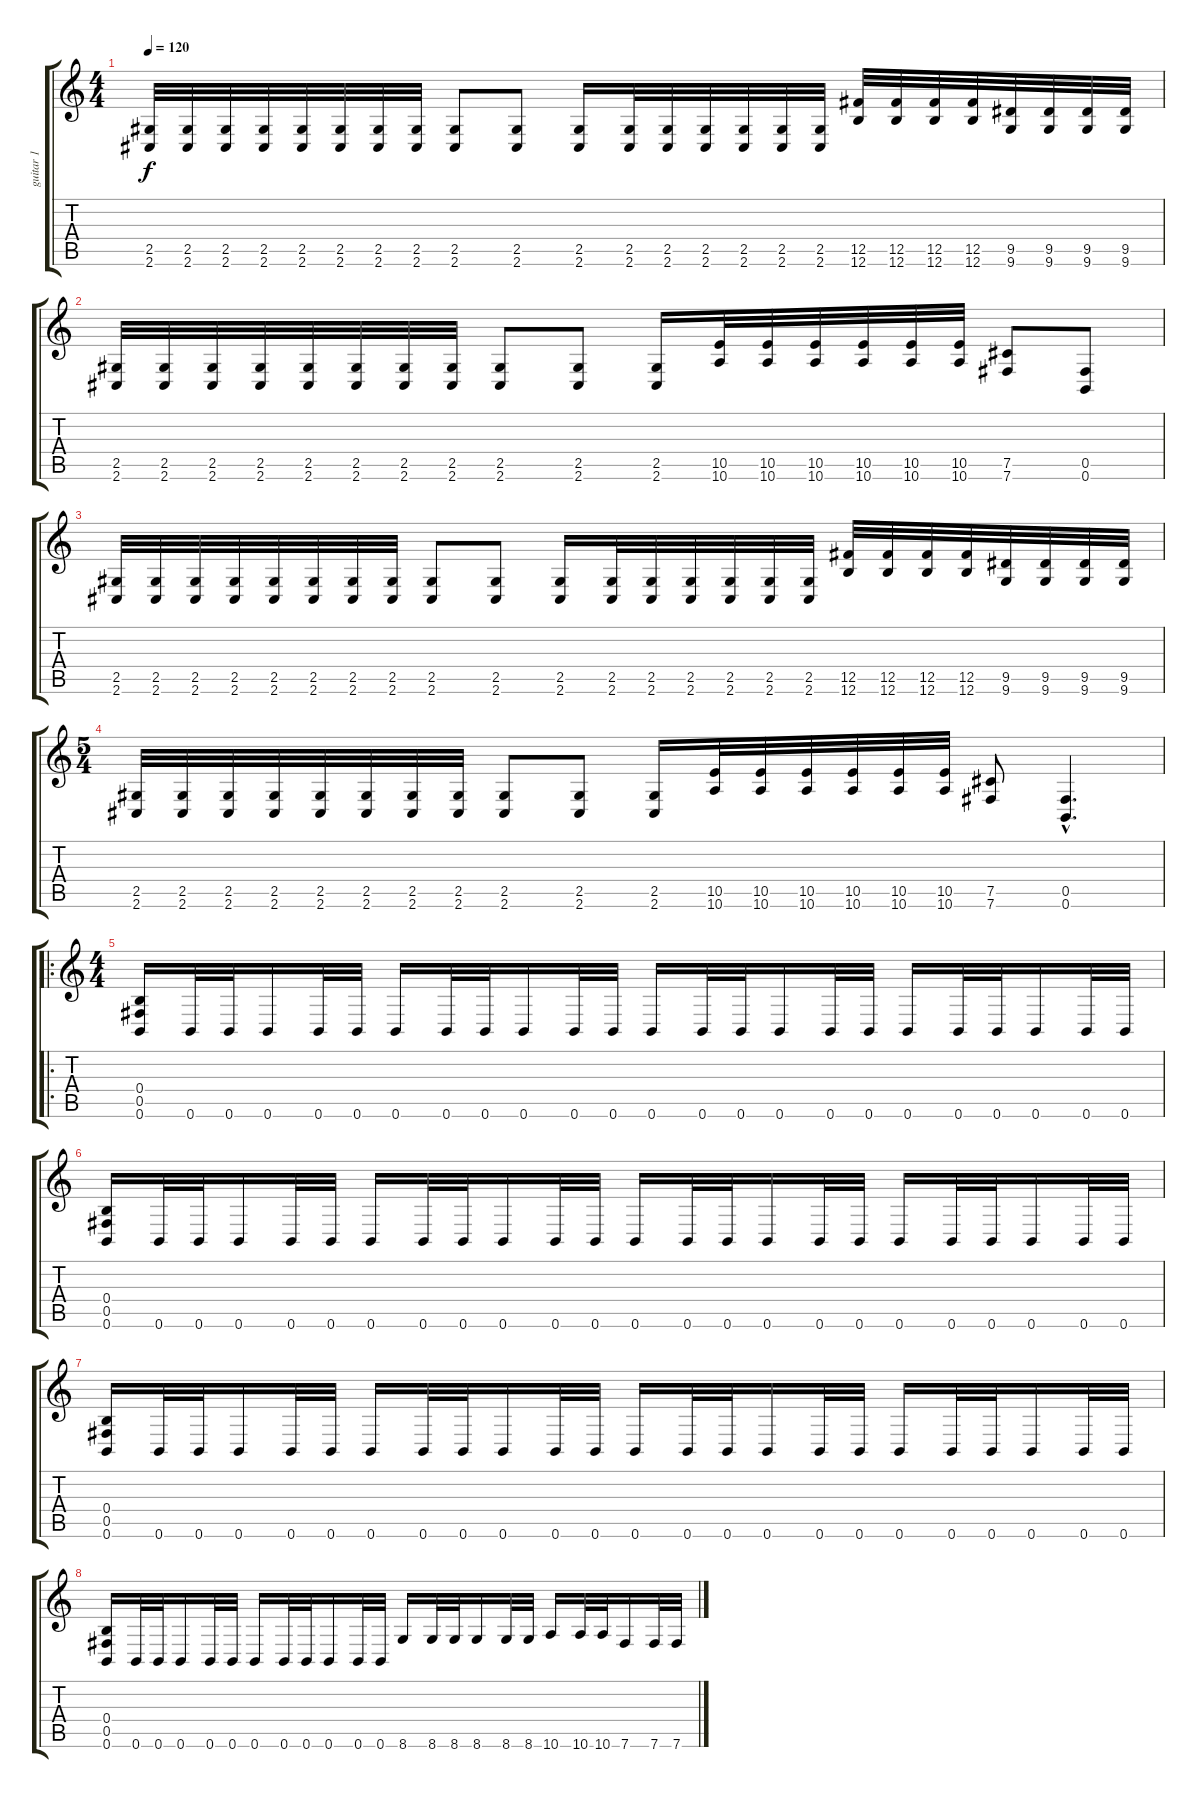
\track ("guitar 1" "guitar 1") {instrument overdrivenguitar}
\staff {score tabs}
\tuning (Db4 Ab3 E3 B2 Gb2 B1) {hide}
\ts (4 4)
\tempo 120
\clef g2
\ks c
(2.5 2.6).32{dy f} (2.5 2.6).32 (2.5 2.6).32 (2.5 2.6).32 (2.5 2.6).32 (2.5 2.6).32 (2.5 2.6).32 (2.5 2.6).32 (2.5 2.6).8 (2.5 2.6).8 (2.5 2.6).16 (2.5 2.6).32 (2.5 2.6).32 (2.5 2.6).32 (2.5 2.6).32 (2.5 2.6).32 (2.5 2.6).32 (12.5 12.6).32 (12.5 12.6).32 (12.5 12.6).32 (12.5 12.6).32 (9.5 9.6).32 (9.5 9.6).32 (9.5 9.6).32 (9.5 9.6).32 |
(2.5 2.6).32 (2.5 2.6).32 (2.5 2.6).32 (2.5 2.6).32 (2.5 2.6).32 (2.5 2.6).32 (2.5 2.6).32 (2.5 2.6).32 (2.5 2.6).8 (2.5 2.6).8 (2.5 2.6).16 (10.5 10.6).32 (10.5 10.6).32 (10.5 10.6).32 (10.5 10.6).32 (10.5 10.6).32 (10.5 10.6).32 (7.5 7.6).8 (0.5 0.6).8 |
(2.5 2.6).32 (2.5 2.6).32 (2.5 2.6).32 (2.5 2.6).32 (2.5 2.6).32 (2.5 2.6).32 (2.5 2.6).32 (2.5 2.6).32 (2.5 2.6).8 (2.5 2.6).8 (2.5 2.6).16 (2.5 2.6).32 (2.5 2.6).32 (2.5 2.6).32 (2.5 2.6).32 (2.5 2.6).32 (2.5 2.6).32 (12.5 12.6).32 (12.5 12.6).32 (12.5 12.6).32 (12.5 12.6).32 (9.5 9.6).32 (9.5 9.6).32 (9.5 9.6).32 (9.5 9.6).32 |
\ts (5 4)
(2.5 2.6).32 (2.5 2.6).32 (2.5 2.6).32 (2.5 2.6).32 (2.5 2.6).32 (2.5 2.6).32 (2.5 2.6).32 (2.5 2.6).32 (2.5 2.6).8 (2.5 2.6).8 (2.5 2.6).16 (10.5 10.6).32 (10.5 10.6).32 (10.5 10.6).32 (10.5 10.6).32 (10.5 10.6).32 (10.5 10.6).32 (7.5 7.6).8 (0.5{hac} 0.6{hac}).4{d} |
\ro
\ts (4 4)
(0.4 0.5 0.6).16 0.6.32 0.6.32 0.6.16 0.6.32 0.6.32 0.6.16 0.6.32 0.6.32 0.6.16 0.6.32 0.6.32 0.6.16 0.6.32 0.6.32 0.6.16 0.6.32 0.6.32 0.6.16 0.6.32 0.6.32 0.6.16 0.6.32 0.6.32 |
(0.4 0.5 0.6).16 0.6.32 0.6.32 0.6.16 0.6.32 0.6.32 0.6.16 0.6.32 0.6.32 0.6.16 0.6.32 0.6.32 0.6.16 0.6.32 0.6.32 0.6.16 0.6.32 0.6.32 0.6.16 0.6.32 0.6.32 0.6.16 0.6.32 0.6.32 |
(0.4 0.5 0.6).16 0.6.32 0.6.32 0.6.16 0.6.32 0.6.32 0.6.16 0.6.32 0.6.32 0.6.16 0.6.32 0.6.32 0.6.16 0.6.32 0.6.32 0.6.16 0.6.32 0.6.32 0.6.16 0.6.32 0.6.32 0.6.16 0.6.32 0.6.32 |
(0.4 0.5 0.6).16 0.6.32 0.6.32 0.6.16 0.6.32 0.6.32 0.6.16 0.6.32 0.6.32 0.6.16 0.6.32 0.6.32 8.6.16 8.6.32 8.6.32 8.6.16 8.6.32 8.6.32 10.6.16 10.6.32 10.6.32 7.6.16 7.6.32 7.6.32
